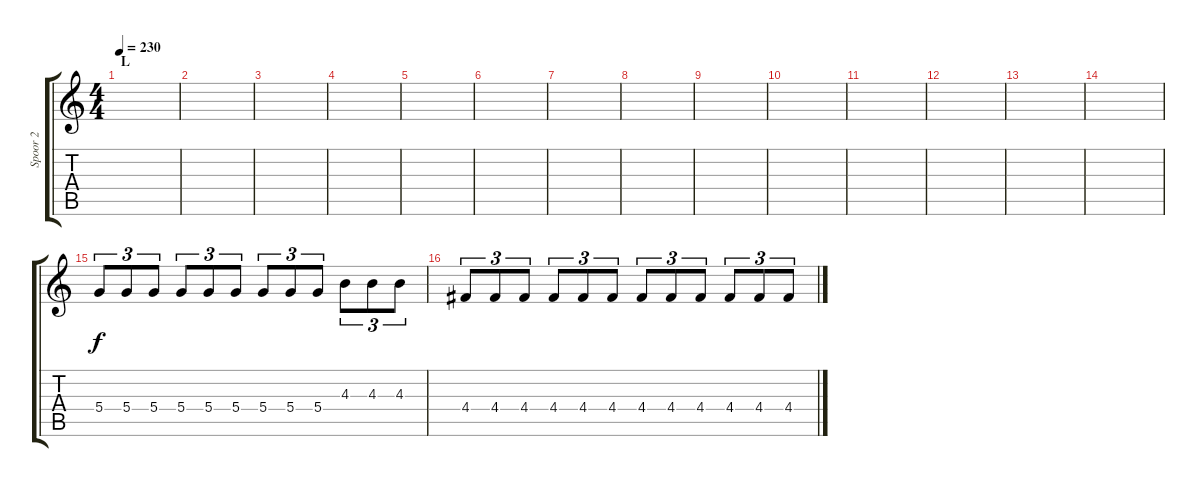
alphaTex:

\track ("Spoor 2" "Spoor 2") {instrument overdrivenguitar}
\staff {score tabs}
\tuning (E4 B3 G3 D3 A2 E2) {hide}
\ts (4 4)
\section ("" "L")
\tempo 230
\clef g2
\ks c
|
|
|
|
|
|
|
|
|
|
|
|
|
|
5.4.8{tu (3 2)} 5.4.8{tu (3 2)} 5.4.8{tu (3 2)} 5.4.8{tu (3 2)} 5.4.8{tu (3 2)} 5.4.8{tu (3 2)} 5.4.8{tu (3 2)} 5.4.8{tu (3 2)} 5.4.8{tu (3 2)} 4.3.8{tu (3 2)} 4.3.8{tu (3 2)} 4.3.8{tu (3 2)} |
4.4.8{tu (3 2)} 4.4.8{tu (3 2)} 4.4.8{tu (3 2)} 4.4.8{tu (3 2)} 4.4.8{tu (3 2)} 4.4.8{tu (3 2)} 4.4.8{tu (3 2)} 4.4.8{tu (3 2)} 4.4.8{tu (3 2)} 4.4.8{tu (3 2)} 4.4.8{tu (3 2)} 4.4.8{tu (3 2)}
